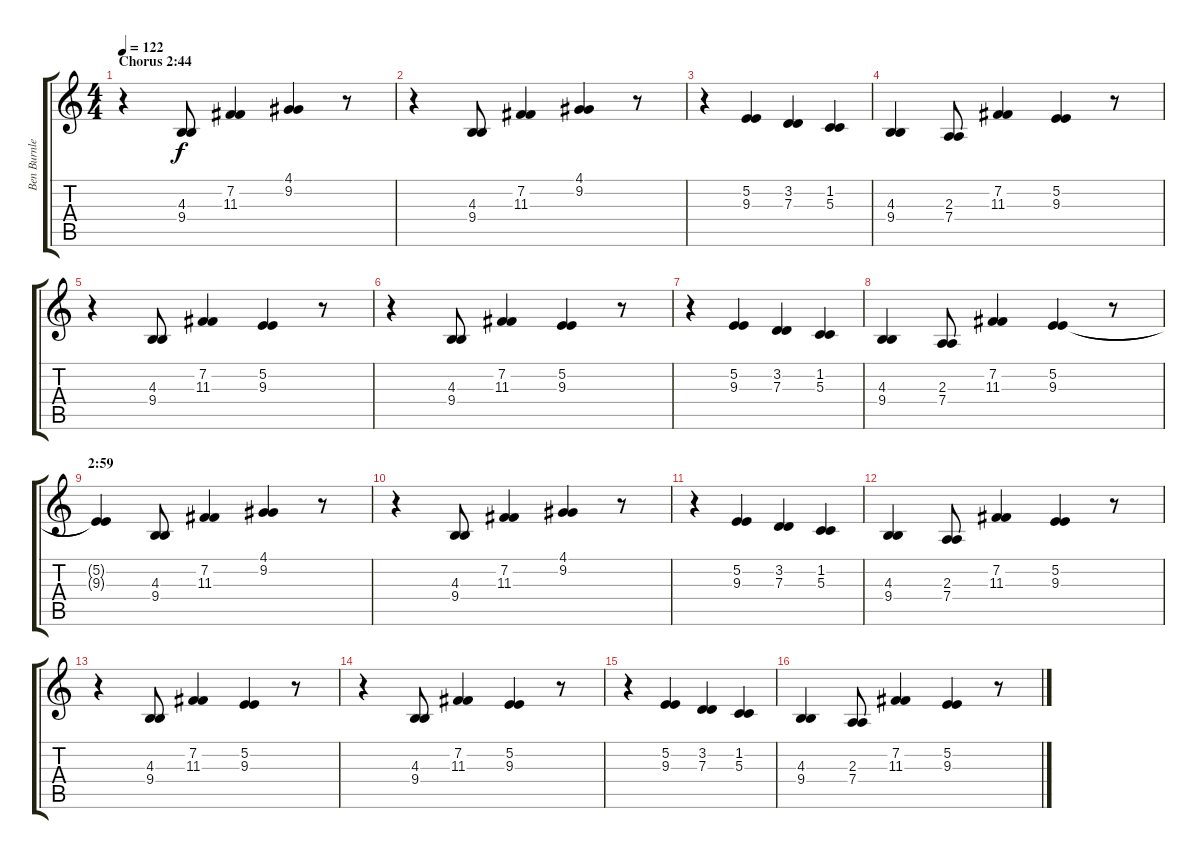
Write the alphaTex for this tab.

\track ("Ben Burnley [Vocals]" "Ben Burnle") {instrument lead1square}
\staff {score tabs}
\tuning (E4 B3 G3 D3 A2 E2) {hide}
\ts (4 4)
\section ("" "Chorus 2:44")
\tempo 122
\clef g2
\ks c
r.4{dy f balance 0} (4.3 9.4).8 (7.2 11.3).4 (4.1 9.2).4 r.8 |
r.4 (4.3 9.4).8 (7.2 11.3).4 (4.1 9.2).4 r.8 |
r.4{balance 8} (5.2 9.3).4 (3.2 7.3).4 (1.2 5.3).4 |
(4.3 9.4).4 (2.3 7.4).8 (7.2 11.3).4 (5.2 9.3).4 r.8 |
r.4{balance 0} (4.3 9.4).8 (7.2 11.3).4 (5.2 9.3).4 r.8 |
r.4 (4.3 9.4).8 (7.2 11.3).4 (5.2 9.3).4 r.8 |
r.4{balance 8} (5.2 9.3).4 (3.2 7.3).4 (1.2 5.3).4 |
(4.3 9.4).4 (2.3 7.4).8 (7.2 11.3).4 (5.2 9.3).4 r.8 |
\section ("" "2:59")
(5.2{t} 9.3{t}).4{balance 0} (4.3 9.4).8 (7.2 11.3).4 (4.1 9.2).4 r.8 |
r.4 (4.3 9.4).8 (7.2 11.3).4 (4.1 9.2).4 r.8 |
r.4{balance 8} (5.2 9.3).4 (3.2 7.3).4 (1.2 5.3).4 |
(4.3 9.4).4 (2.3 7.4).8 (7.2 11.3).4 (5.2 9.3).4 r.8 |
r.4{balance 0} (4.3 9.4).8 (7.2 11.3).4 (5.2 9.3).4 r.8 |
r.4 (4.3 9.4).8 (7.2 11.3).4 (5.2 9.3).4 r.8 |
r.4{balance 8} (5.2 9.3).4 (3.2 7.3).4 (1.2 5.3).4 |
(4.3 9.4).4 (2.3 7.4).8 (7.2 11.3).4 (5.2 9.3).4 r.8
